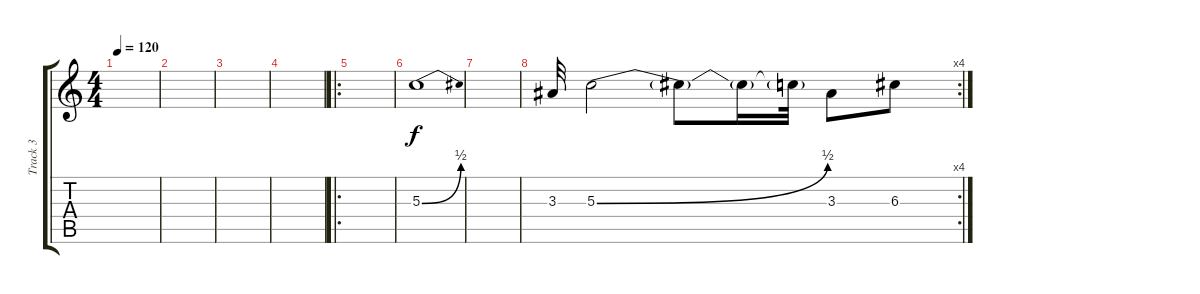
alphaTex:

\track ("Track 3" "Track 3") {instrument distortionguitar}
\staff {score tabs}
\tuning (E4 B3 G3 D3 A2 E2) {hide}
\ts (4 4)
\tempo 120
\clef g2
\ks c
|
|
|
|
\ro
|
5.3{be (bend 0 0 60 2)}.1 |
|
\rc 4
3.3.32 5.3{be (bend 0 0 60 2)}.2 5.3{t}.8 5.3{t}.16 5.3{t}.32 3.3.8 6.3.8
